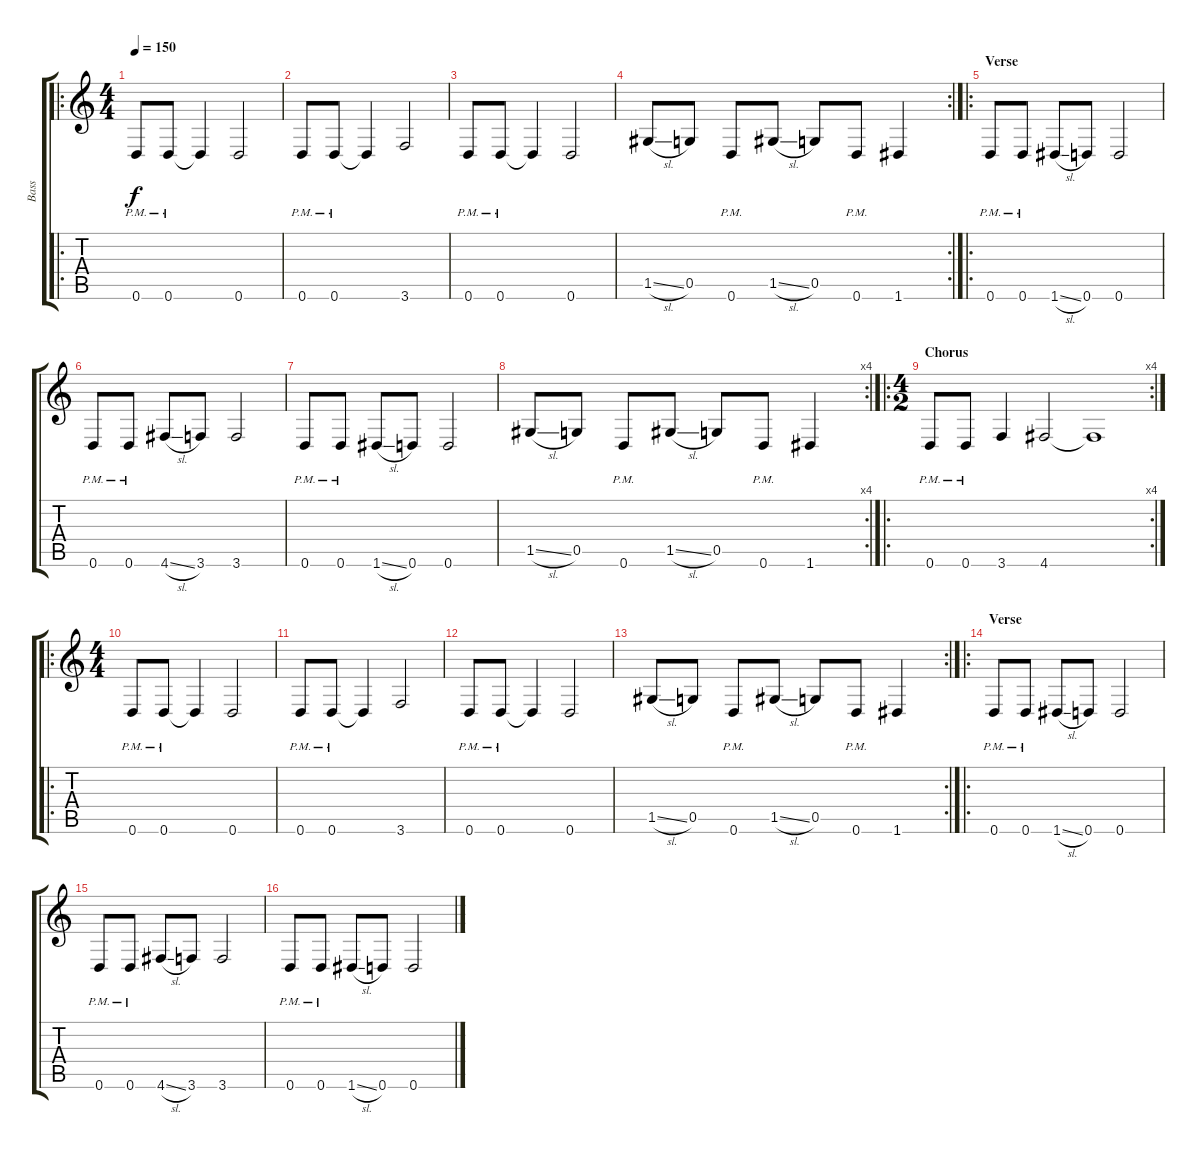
\track ("Bass" "Bass") {instrument electricbasspick}
\staff {score tabs}
\tuning (D4 A3 F3 C3 G2 D2) {hide}
\ro
\ts (4 4)
\tempo 150
\clef g2
\ks c
0.6{pm}.8{dy f instrument electricbasspick} 0.6{pm}.8 0.6{t}.4 0.6.2 |
0.6{pm}.8 0.6{pm}.8 0.6{t}.4 3.6.2 |
0.6{pm}.8 0.6{pm}.8 0.6{t}.4 0.6.2 |
\rc 2
1.5{sl}.8 0.5.8 0.6{pm}.8 1.5{sl}.8 0.5.8 0.6{pm}.8 1.6.4 |
\ro
\section ("" "Verse")
0.6{pm}.8 0.6{pm}.8 1.6{sl}.8 0.6.8 0.6.2 |
0.6{pm}.8 0.6{pm}.8 4.6{sl}.8 3.6.8 3.6.2 |
0.6{pm}.8 0.6{pm}.8 1.6{sl}.8 0.6.8 0.6.2 |
\rc 4
1.5{sl}.8 0.5.8 0.6{pm}.8 1.5{sl}.8 0.5.8 0.6{pm}.8 1.6.4 |
\ro
\rc 4
\ts (4 2)
\section ("" "Chorus")
0.6{pm}.8 0.6{pm}.8 3.6.4 4.6.2 4.6{t}.1 |
\ro
\ts (4 4)
0.6{pm}.8 0.6{pm}.8 0.6{t}.4 0.6.2 |
0.6{pm}.8 0.6{pm}.8 0.6{t}.4 3.6.2 |
0.6{pm}.8 0.6{pm}.8 0.6{t}.4 0.6.2 |
\rc 2
1.5{sl}.8 0.5.8 0.6{pm}.8 1.5{sl}.8 0.5.8 0.6{pm}.8 1.6.4 |
\ro
\section ("" "Verse")
0.6{pm}.8 0.6{pm}.8 1.6{sl}.8 0.6.8 0.6.2 |
0.6{pm}.8 0.6{pm}.8 4.6{sl}.8 3.6.8 3.6.2 |
0.6{pm}.8 0.6{pm}.8 1.6{sl}.8 0.6.8 0.6.2
